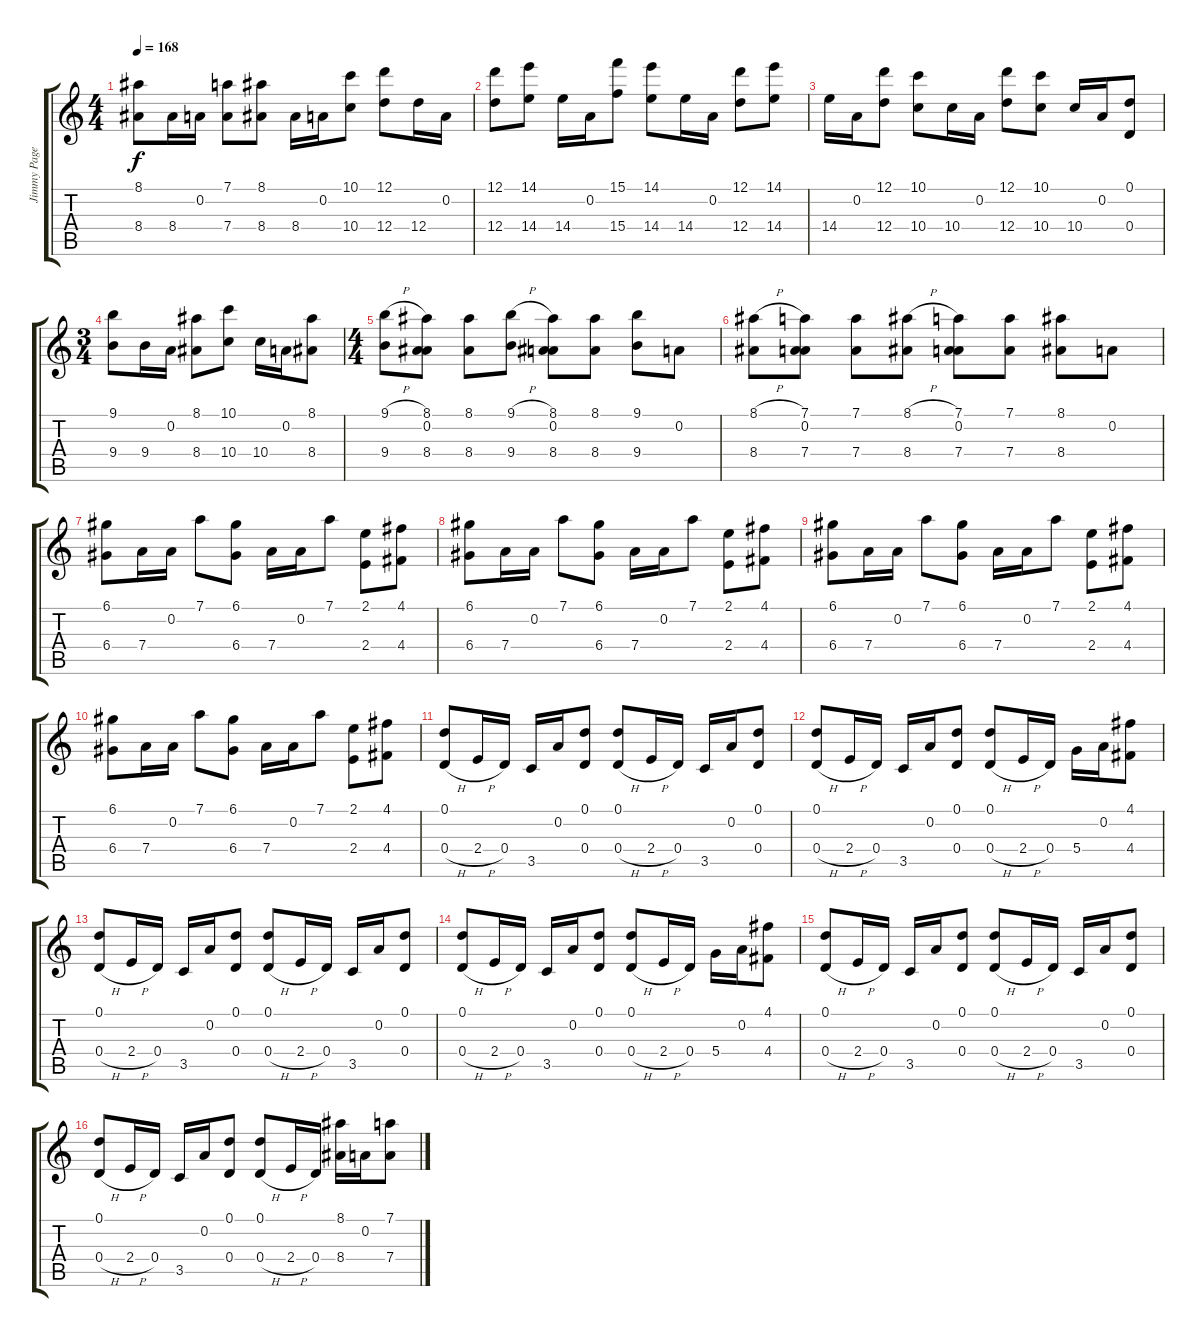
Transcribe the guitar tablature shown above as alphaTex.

\track ("Jimmy Page " "Jimmy Page") {instrument acousticguitarsteel}
\staff {score tabs}
\tuning (D4 A3 G3 D3 A2 D2) {hide}
\ts (4 4)
\tempo 168
\clef g2
\ks c
(8.1 8.4).8{dy f} 8.4.16 0.2.16 (7.1 7.4).8 (8.1 8.4).8 8.4.16 0.2.16 (10.1 10.4).8 (12.1 12.4).8 12.4.16 0.2.16 |
(12.1 12.4).8 (14.1 14.4).8 14.4.16 0.2.16 (15.1 15.4).8 (14.1 14.4).8 14.4.16 0.2.16 (12.1 12.4).8 (14.1 14.4).8 |
14.4.16 0.2.16 (12.1 12.4).8 (10.1 10.4).8 10.4.16 0.2.16 (12.1 12.4).8 (10.1 10.4).8 10.4.16 0.2.16 (0.1 0.4).8 |
\ts (3 4)
(9.1 9.4).8 9.4.16 0.2.16 (8.1 8.4).8 (10.1 10.4).8 10.4.16 0.2.16 (8.1 8.4).8 |
\ts (4 4)
(9.1{h} 9.4).8 (8.1 0.2 8.4).8 (8.1 8.4).8 (9.1{h} 9.4).8 (8.1 0.2 8.4).8 (8.1 8.4).8 (9.1 9.4).8 0.2.8 |
(8.1{h} 8.4).8 (7.1 0.2 7.4).8 (7.1 7.4).8 (8.1{h} 8.4).8 (7.1 0.2 7.4).8 (7.1 7.4).8 (8.1 8.4).8 0.2.8 |
(6.1 6.4).8 7.4.16 0.2.16 7.1.8 (6.1 6.4).8 7.4.16 0.2.16 7.1.8 (2.1 2.4).8 (4.1 4.4).8 |
(6.1 6.4).8 7.4.16 0.2.16 7.1.8 (6.1 6.4).8 7.4.16 0.2.16 7.1.8 (2.1 2.4).8 (4.1 4.4).8 |
(6.1 6.4).8 7.4.16 0.2.16 7.1.8 (6.1 6.4).8 7.4.16 0.2.16 7.1.8 (2.1 2.4).8 (4.1 4.4).8 |
(6.1 6.4).8 7.4.16 0.2.16 7.1.8 (6.1 6.4).8 7.4.16 0.2.16 7.1.8 (2.1 2.4).8 (4.1 4.4).8 |
(0.1 0.4{h}).8 2.4{h}.16 0.4.16 3.5.16 0.2.16 (0.1 0.4).8 (0.1 0.4{h}).8 2.4{h}.16 0.4.16 3.5.16 0.2.16 (0.1 0.4).8 |
(0.1 0.4{h}).8 2.4{h}.16 0.4.16 3.5.16 0.2.16 (0.1 0.4).8 (0.1 0.4{h}).8 2.4{h}.16 0.4.16 5.4.16 0.2.16 (4.1 4.4).8 |
(0.1 0.4{h}).8 2.4{h}.16 0.4.16 3.5.16 0.2.16 (0.1 0.4).8 (0.1 0.4{h}).8 2.4{h}.16 0.4.16 3.5.16 0.2.16 (0.1 0.4).8 |
(0.1 0.4{h}).8 2.4{h}.16 0.4.16 3.5.16 0.2.16 (0.1 0.4).8 (0.1 0.4{h}).8 2.4{h}.16 0.4.16 5.4.16 0.2.16 (4.1 4.4).8 |
(0.1 0.4{h}).8 2.4{h}.16 0.4.16 3.5.16 0.2.16 (0.1 0.4).8 (0.1 0.4{h}).8 2.4{h}.16 0.4.16 3.5.16 0.2.16 (0.1 0.4).8 |
(0.1 0.4{h}).8 2.4{h}.16 0.4.16 3.5.16 0.2.16 (0.1 0.4).8 (0.1 0.4{h}).8 2.4{h}.16 0.4.16 (8.1 8.4).16 0.2.16 (7.1 7.4).8
